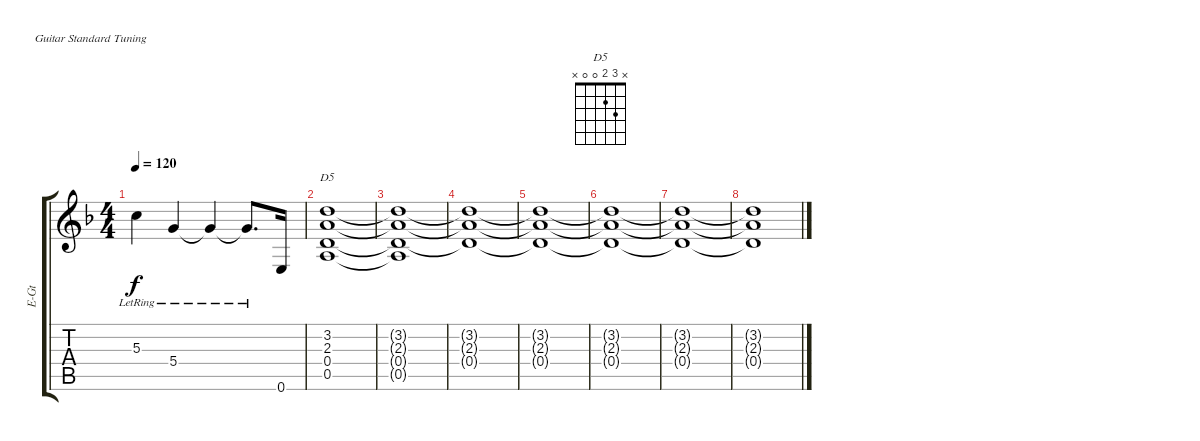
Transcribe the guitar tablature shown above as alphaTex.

\defaultSystemsLayout 4
\bracketExtendMode groupsimilarinstruments
\otherSystemsTrackNameOrientation horizontal
\track ("Rhythm Guitar I" "E-Gt") {multiBarRest instrument distortionguitar}
\staff {score tabs}
\tuning (E4 B3 G3 D3 A2 E2)
\chord ("D5" x 3 2 0 0 x) {showfingering false}
\ts (4 4)
\tempo 120
\clef g2
\ks f
5.3{lr acc forcenatural}.4{dy f beam Down} 5.4{lr acc forcenatural}.4{beam Up} 5.4{lr t acc forcenatural}.4{beam Up} 5.4{lr t acc forcenatural}.8{d beam Up} 0.6{acc forcenatural}.16{beam Up} |
(3.2{acc forcenatural} 2.3{acc forcenatural} 0.4{acc forcenatural} 0.5{acc forcenatural}).1{ch "D5" beam Up} |
(3.2{t acc forcenatural} 2.3{t acc forcenatural} 0.4{t acc forcenatural} 0.5{t acc forcenatural}).1{beam Up} |
(3.2{t acc forcenatural} 2.3{t acc forcenatural} 0.4{t acc forcenatural}).1{beam Up} |
(3.2{t acc forcenatural} 2.3{t acc forcenatural} 0.4{t acc forcenatural}).1{beam Up} |
(3.2{t acc forcenatural} 2.3{t acc forcenatural} 0.4{t acc forcenatural}).1{beam Up} |
(3.2{t acc forcenatural} 2.3{t acc forcenatural} 0.4{t acc forcenatural}).1{beam Up} |
(3.2{t acc forcenatural} 2.3{t acc forcenatural} 0.4{t acc forcenatural}).1{beam Up}
